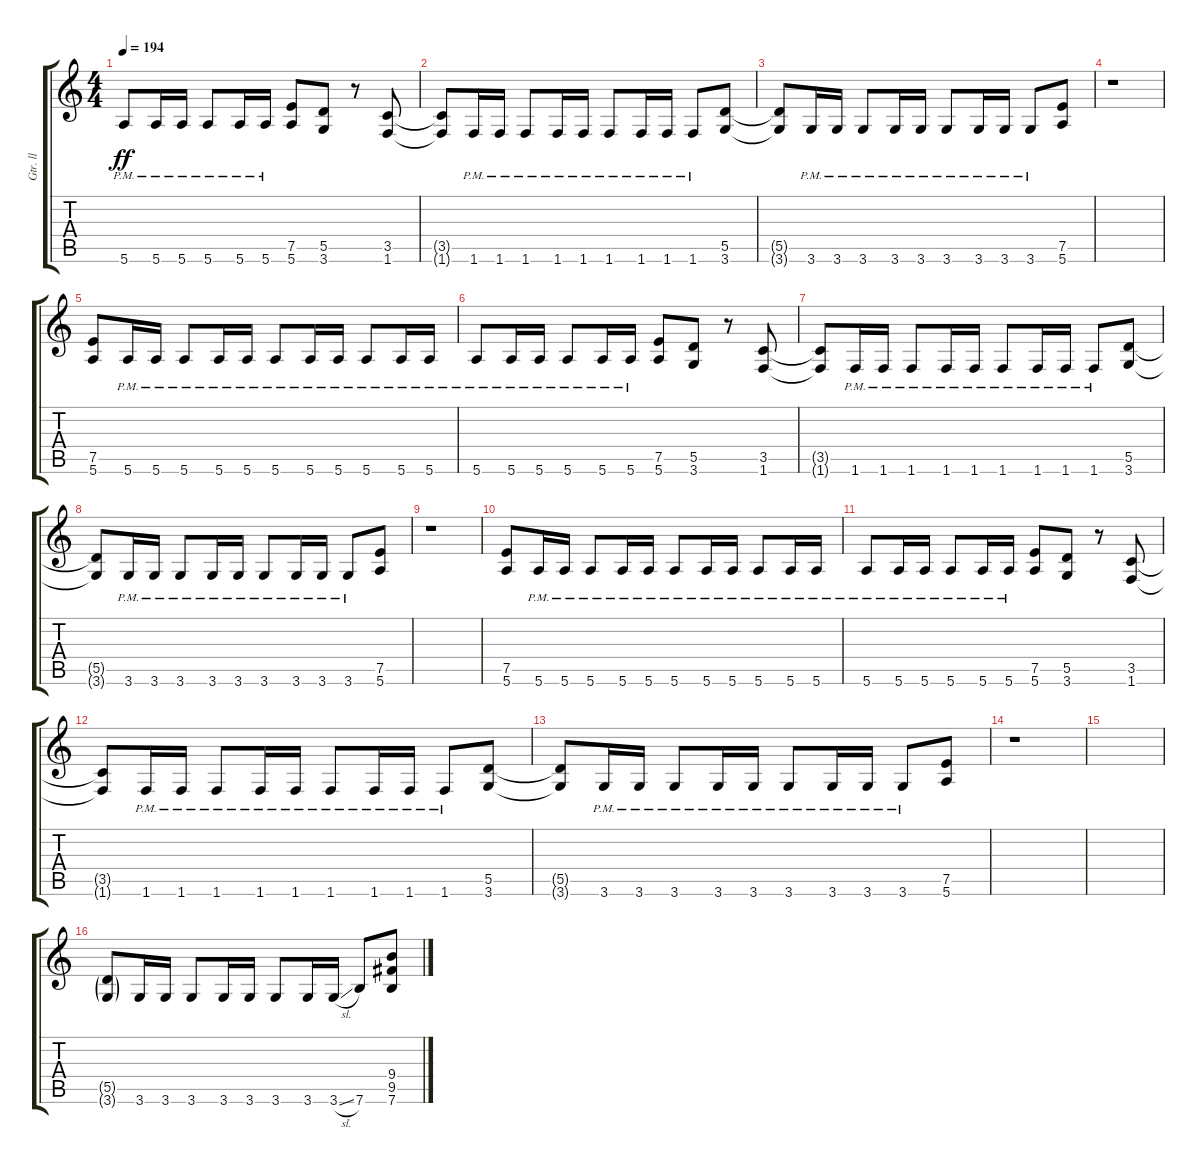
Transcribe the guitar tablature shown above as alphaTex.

\track ("Gtr. ll" "Gtr. ll") {instrument distortionguitar}
\staff {score tabs}
\tuning (E4 B3 G3 D3 A2 E2) {hide}
\ts (4 4)
\tempo 194
\clef g2
\ks c
5.6{pm}.8{dy ff} 5.6{pm}.16 5.6{pm}.16 5.6{pm}.8 5.6{pm}.16 5.6{pm}.16 (7.5 5.6).8 (5.5 3.6).8 r.8 (3.5 1.6).8 |
(3.5{t} 1.6{t}).8 1.6{pm}.16 1.6{pm}.16 1.6{pm}.8 1.6{pm}.16 1.6{pm}.16 1.6{pm}.8 1.6{pm}.16 1.6{pm}.16 1.6{pm}.8 (5.5 3.6).8 |
(5.5{t} 3.6{t}).8 3.6{pm}.16 3.6{pm}.16 3.6{pm}.8 3.6{pm}.16 3.6{pm}.16 3.6{pm}.8 3.6{pm}.16 3.6{pm}.16 3.6{pm}.8 (7.5 5.6).8 |
r.1 |
(7.5 5.6).8 5.6{pm}.16 5.6{pm}.16 5.6{pm}.8 5.6{pm}.16 5.6{pm}.16 5.6{pm}.8 5.6{pm}.16 5.6{pm}.16 5.6{pm}.8 5.6{pm}.16 5.6{pm}.16 |
5.6{pm}.8 5.6{pm}.16 5.6{pm}.16 5.6{pm}.8 5.6{pm}.16 5.6{pm}.16 (7.5 5.6).8 (5.5 3.6).8 r.8 (3.5 1.6).8 |
(3.5{t} 1.6{t}).8 1.6{pm}.16 1.6{pm}.16 1.6{pm}.8 1.6{pm}.16 1.6{pm}.16 1.6{pm}.8 1.6{pm}.16 1.6{pm}.16 1.6{pm}.8 (5.5 3.6).8 |
(5.5{t} 3.6{t}).8 3.6{pm}.16 3.6{pm}.16 3.6{pm}.8 3.6{pm}.16 3.6{pm}.16 3.6{pm}.8 3.6{pm}.16 3.6{pm}.16 3.6{pm}.8 (7.5 5.6).8 |
r.1 |
(7.5 5.6).8 5.6{pm}.16 5.6{pm}.16 5.6{pm}.8 5.6{pm}.16 5.6{pm}.16 5.6{pm}.8 5.6{pm}.16 5.6{pm}.16 5.6{pm}.8 5.6{pm}.16 5.6{pm}.16 |
5.6{pm}.8 5.6{pm}.16 5.6{pm}.16 5.6{pm}.8 5.6{pm}.16 5.6{pm}.16 (7.5 5.6).8 (5.5 3.6).8 r.8 (3.5 1.6).8 |
(3.5{t} 1.6{t}).8 1.6{pm}.16 1.6{pm}.16 1.6{pm}.8 1.6{pm}.16 1.6{pm}.16 1.6{pm}.8 1.6{pm}.16 1.6{pm}.16 1.6{pm}.8 (5.5 3.6).8 |
(5.5{t} 3.6{t}).8 3.6{pm}.16 3.6{pm}.16 3.6{pm}.8 3.6{pm}.16 3.6{pm}.16 3.6{pm}.8 3.6{pm}.16 3.6{pm}.16 3.6{pm}.8 (7.5 5.6).8 |
r.1 |
|
(5.5{g} 3.6{g}).8 3.6.16 3.6.16 3.6.8 3.6.16 3.6.16 3.6.8 3.6.16 3.6{sl}.16 7.6.8 (9.4 9.5 7.6).8
